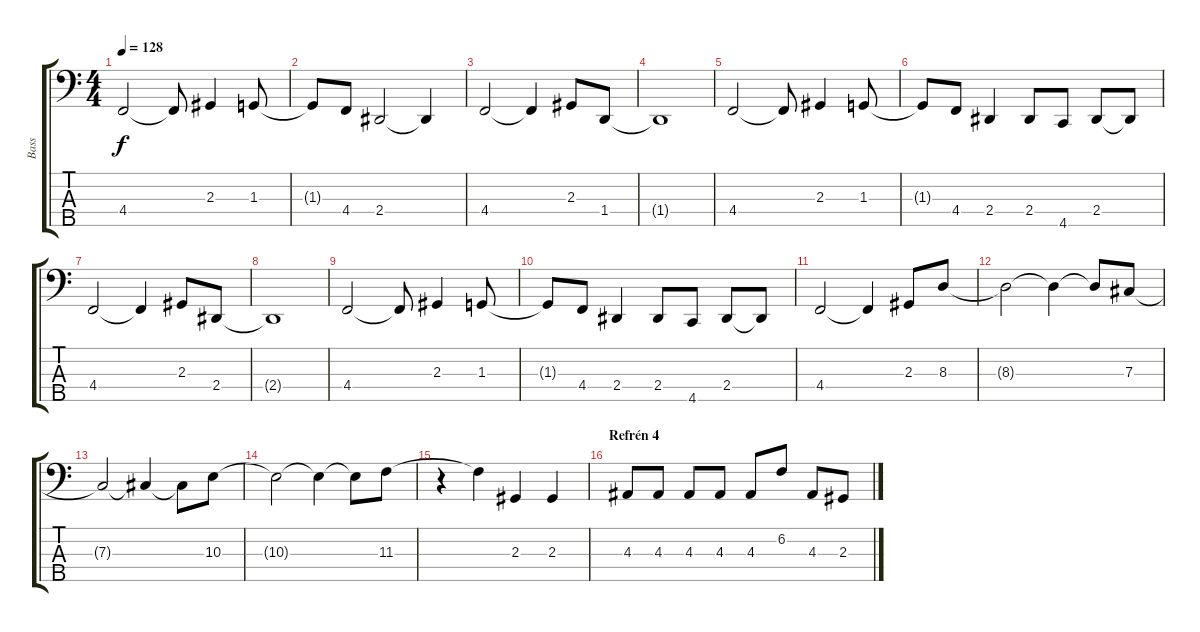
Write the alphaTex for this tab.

\track ("Bass" "Bass") {instrument electricbassfinger}
\staff {score tabs}
\tuning (E2 B1 Gb1 Db1 Ab0) {hide}
\ts (4 4)
\tempo 128
\clef f4
\ks c
4.4.2{dy f} 4.4{t}.8 2.3.4 1.3.8 |
1.3{t}.8 4.4.8 2.4.2 2.4{t}.4 |
4.4.2 4.4{t}.4 2.3.8 1.4.8 |
1.4{t}.1 |
4.4.2 4.4{t}.8 2.3.4 1.3.8 |
1.3{t}.8 4.4.8 2.4.4 2.4.8 4.5.8 2.4.8 2.4{t}.8 |
4.4.2 4.4{t}.4 2.3.8 2.4.8 |
2.4{t}.1 |
4.4.2 4.4{t}.8 2.3.4 1.3.8 |
1.3{t}.8 4.4.8 2.4.4 2.4.8 4.5.8 2.4.8 2.4{t}.8 |
4.4.2 4.4{t}.4 2.3.8 8.3.8 |
8.3{t}.2 8.3{t}.4 8.3{t}.8 7.3.8 |
7.3{t}.2 7.3{t}.4 7.3{t}.8 10.3.8 |
10.3{t}.2 10.3{t}.4 10.3{t}.8 11.3.8 |
r.4 11.3{t}.4 2.3.4 2.3.4 |
\section ("" "Refrén 4")
4.3.8 4.3.8 4.3.8 4.3.8 4.3.8 6.2.8 4.3.8 2.3.8
